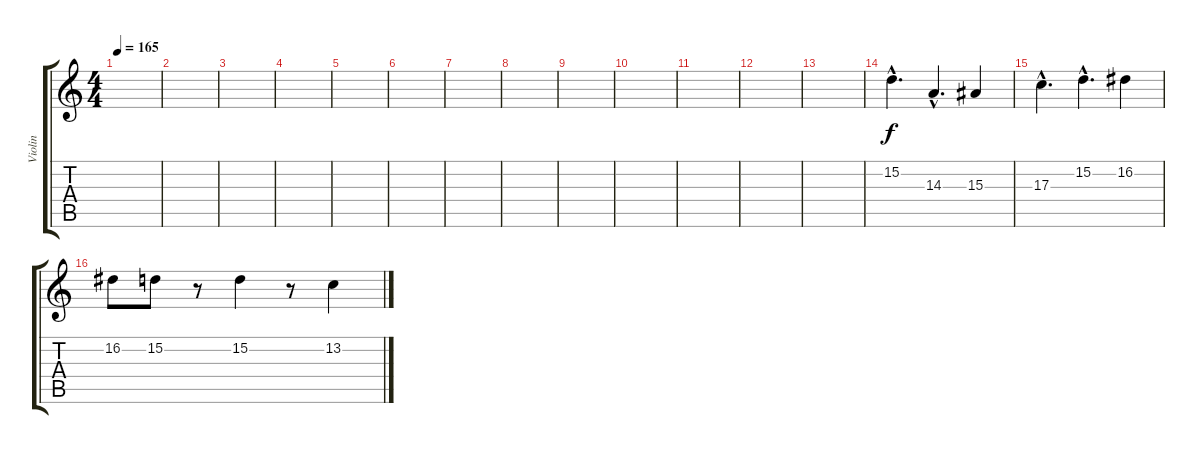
\track ("Violin" "Violin") {instrument violin}
\staff {score tabs}
\tuning (E4 B3 G3 D3 A2 E2) {hide}
\ts (4 4)
\tempo 165
\clef g2
\ks c
|
|
|
|
|
|
|
|
|
|
|
|
|
15.2{hac}.4{d} 14.3{hac}.4{d} 15.3.4 |
17.3{hac}.4{d} 15.2{hac}.4{d} 16.2.4 |
16.2.8 15.2.8 r.8 15.2.4 r.8 13.2.4
